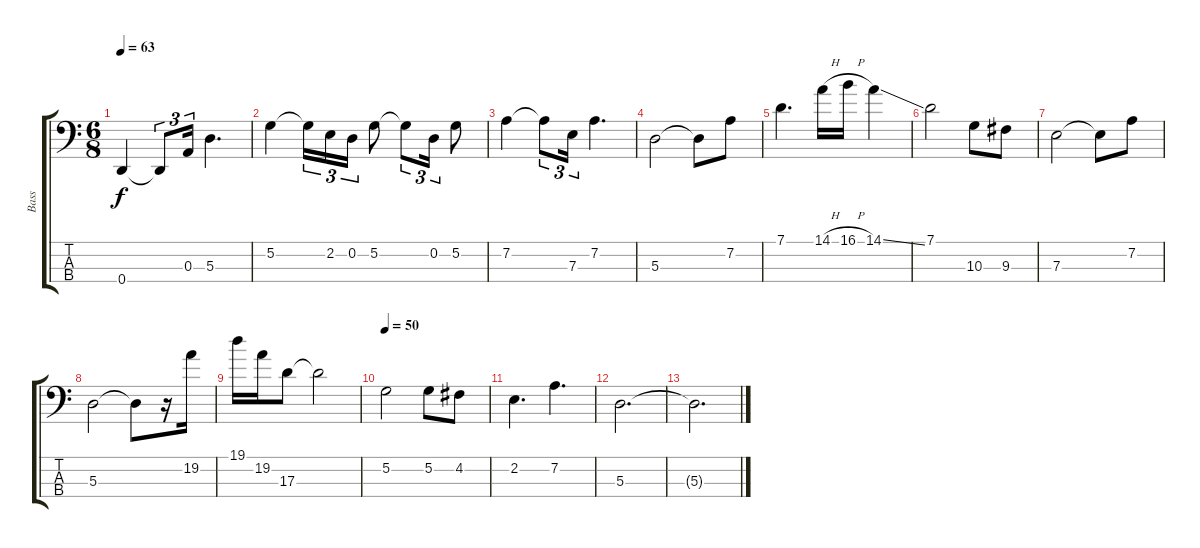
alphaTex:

\track ("Bass" "Bass") {instrument acousticbass}
\staff {score tabs}
\tuning (G2 D2 A1 D1) {hide}
\ts (6 8)
\tempo 63
\clef f4
\ks c
0.4.4{dy f} 0.4{t}.8{tu (3 2)} 0.3.16{tu (3 2)} 5.3.4{d} |
5.2.4 5.2{t}.16{tu (3 2)} 2.2.16{tu (3 2)} 0.2.16{tu (3 2)} 5.2.8 5.2{t}.8{tu (3 2)} 0.2.16{tu (3 2)} 5.2.8 |
7.2.4 7.2{t}.8{tu (3 2)} 7.3.16{tu (3 2)} 7.2.4{d} |
5.3.2 5.3{t}.8 7.2.8 |
7.1.4{d} 14.1{h}.16 16.1{h}.16 14.1{ss}.4 |
7.1.2 10.3.8 9.3.8 |
7.3.2 7.3{t}.8 7.2.8 |
5.3.2 5.3{t}.8 r.16 19.2.16 |
19.1.16 19.2.16 17.3.8 17.3{t}.2 |
\tempo 50
5.2.2 5.2.8 4.2.8 |
2.2.4{d} 7.2.4{d} |
5.3.2{d} |
5.3{t}.2{d}
